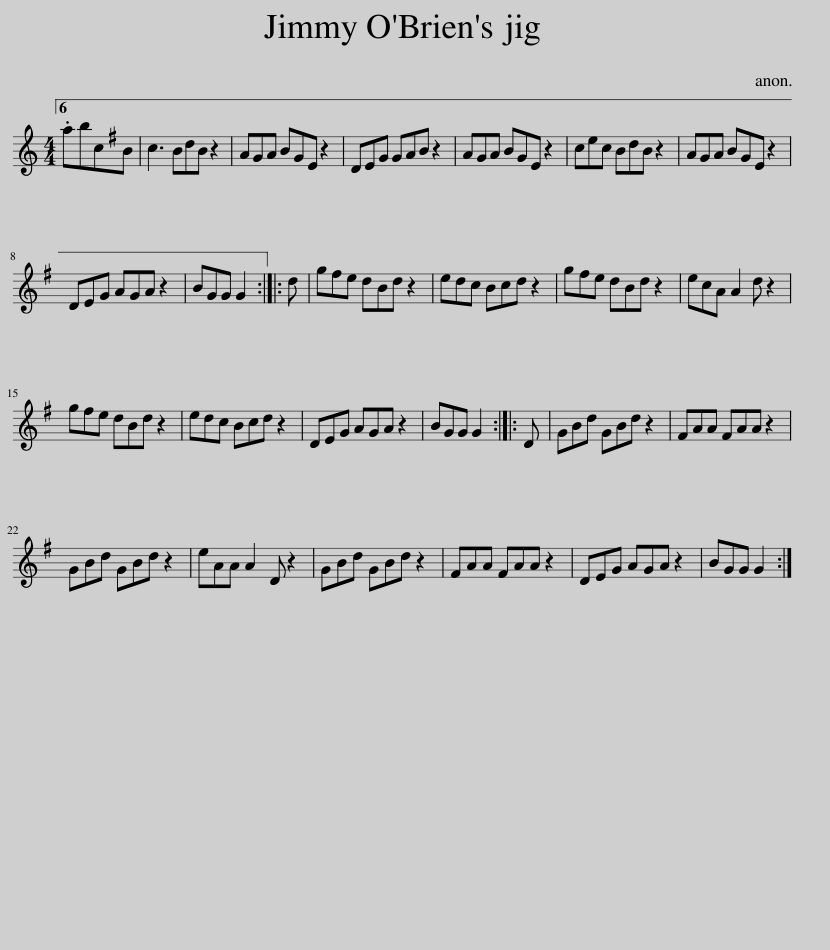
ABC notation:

X:1
L:1/8
M:4/4
I:linebreak $
K:C
V:1 treble
V:1
 .abcB | c3 BdB z2 | AGA BGE z2 | DEG GAB z2 | AGA BGE z2 | %5
 cec BdB z2 | AGA BGE z2 |$ DEG AGA z2 | BGG G2 :: d | %10
 g^fe dBd z2 | edc Bcd z2 | g^fe dBd z2 | ecA A2 d z2 |$ g^fe dBd z2 | %15
 edc Bcd z2 | DEG AGA z2 | BGG G2 :: D | GBd GBd z2 | %20
 ^FAA FAA z2 |$ GBd GBd z2 | eAA A2 D z2 | GBd GBd z2 | ^FAA FAA z2 | %25
 DEG AGA z2 | BGG G2 :| %27
